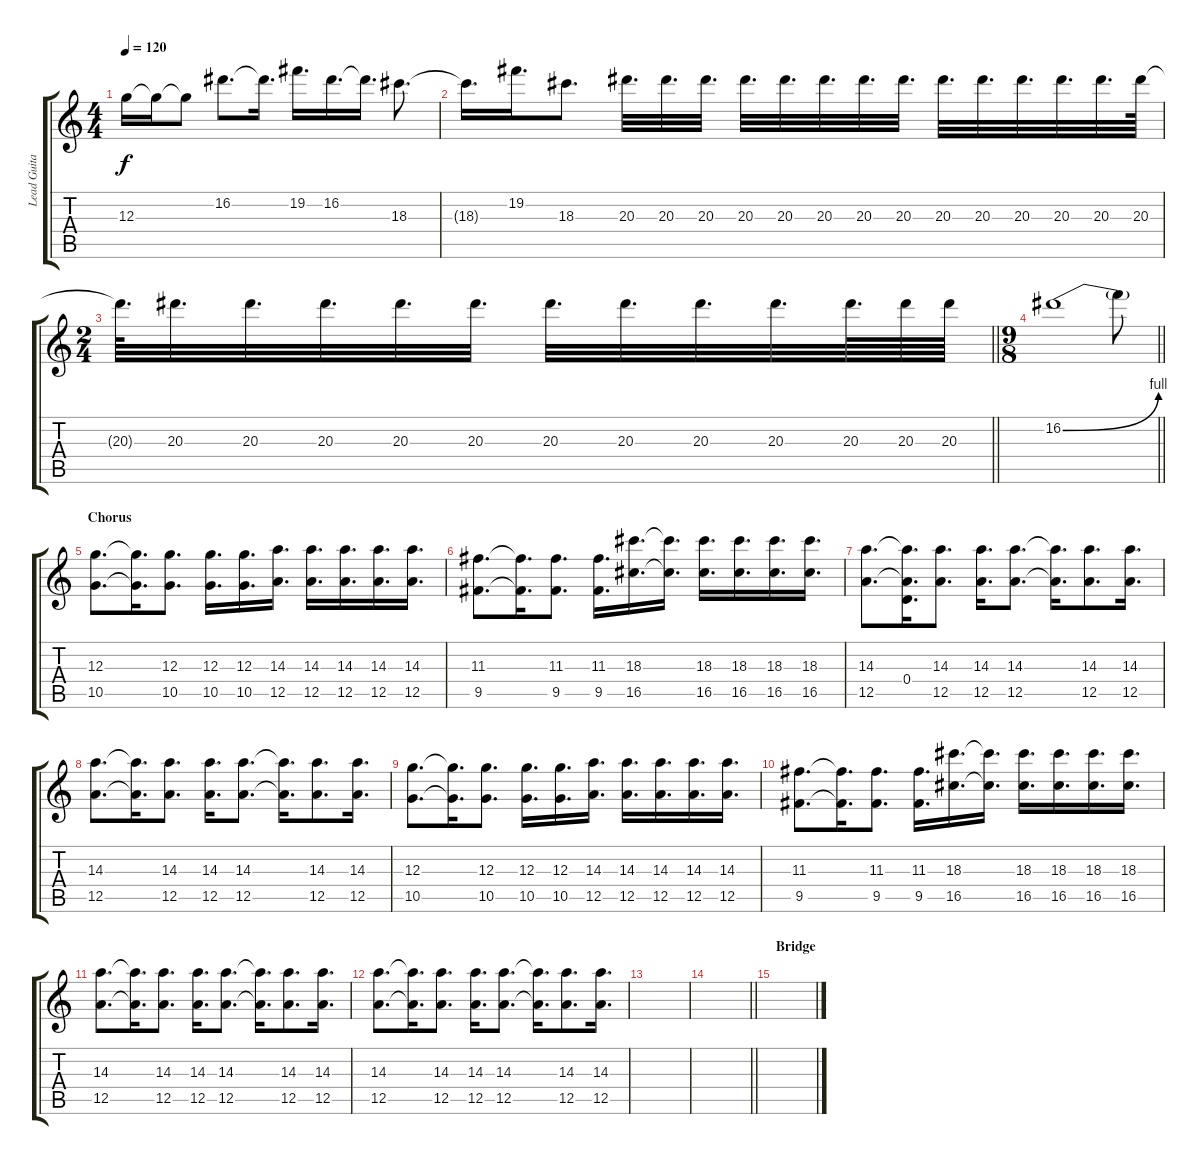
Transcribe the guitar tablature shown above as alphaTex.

\track ("Lead Guitar" "Lead Guita") {instrument distortionguitar}
\staff {score tabs}
\tuning (E4 B3 G3 D3 A2 B1) {hide}
\ts (4 4)
\tempo 120
\clef g2
\ks c
12.3{t}.16{dy f} 12.3{t}.16 12.3{t}.8 16.2.8{d volume 11 balance 0} 16.2{t}.16{d} 19.2.16{d} 16.2.16{d} 16.2{t}.16{d} 18.3.8{d} |
18.3{t}.16{d} 19.2.16{d} 18.3.8{d} 20.3.32{d} 20.3.32{d} 20.3.32{d} 20.3.32{d} 20.3.32{d} 20.3.32{d} 20.3.32{d} 20.3.32{d} 20.3.32{d} 20.3.32{d} 20.3.32{d} 20.3.32{d} 20.3.32{d} 20.3.64 |
\ts (2 4)
\barLineRight lightlight
20.3{t}.64{d} 20.3.32{d} 20.3.32{d} 20.3.32{d} 20.3.32{d} 20.3.32{d} 20.3.32{d} 20.3.32{d} 20.3.32{d} 20.3.32{d} 20.3.64{d} 20.3.64 20.3.64 |
\ts (9 8)
\barLineRight lightlight
16.2{be (bend 0 0 60 4)}.1 16.2{t}.8 |
\section ("" "Chorus")
(12.3 10.5).8{d volume 10 balance 8} (12.3{t} 10.5{t}).16{d} (12.3 10.5).8{d} (12.3 10.5).16{d} (12.3 10.5).16{d} (14.3 12.5).16{d} (14.3 12.5).16{d} (14.3 12.5).16{d} (14.3 12.5).16{d} (14.3 12.5).16{d} |
(11.3 9.5).8{d} (11.3{t} 9.5{t}).16{d} (11.3 9.5).8{d} (11.3 9.5).16{d} (18.3 16.5).16{d} (18.3{t} 16.5{t}).16{d} (18.3 16.5).16{d} (18.3 16.5).16{d} (18.3 16.5).16{d} (18.3 16.5).16{d} |
(14.3 12.5).8{d} (14.3{t} 0.4 12.5{t}).16{d} (14.3 12.5).8{d} (14.3 12.5).16{d} (14.3 12.5).8{d} (14.3{t} 12.5{t}).16{d} (14.3 12.5).8{d} (14.3 12.5).16{d} |
(14.3 12.5).8{d} (14.3{t} 12.5{t}).16{d} (14.3 12.5).8{d} (14.3 12.5).16{d} (14.3 12.5).8{d} (14.3{t} 12.5{t}).16{d} (14.3 12.5).8{d} (14.3 12.5).16{d} |
(12.3 10.5).8{d} (12.3{t} 10.5{t}).16{d} (12.3 10.5).8{d} (12.3 10.5).16{d} (12.3 10.5).16{d} (14.3 12.5).16{d} (14.3 12.5).16{d} (14.3 12.5).16{d} (14.3 12.5).16{d} (14.3 12.5).16{d} |
(11.3 9.5).8{d} (11.3{t} 9.5{t}).16{d} (11.3 9.5).8{d} (11.3 9.5).16{d} (18.3 16.5).16{d} (18.3{t} 16.5{t}).16{d} (18.3 16.5).16{d} (18.3 16.5).16{d} (18.3 16.5).16{d} (18.3 16.5).16{d} |
(14.3 12.5).8{d} (14.3{t} 12.5{t}).16{d} (14.3 12.5).8{d} (14.3 12.5).16{d} (14.3 12.5).8{d} (14.3{t} 12.5{t}).16{d} (14.3 12.5).8{d} (14.3 12.5).16{d} |
(14.3 12.5).8{d} (14.3{t} 12.5{t}).16{d} (14.3 12.5).8{d} (14.3 12.5).16{d} (14.3 12.5).8{d} (14.3{t} 12.5{t}).16{d} (14.3 12.5).8{d} (14.3 12.5).16{d} |
|
\barLineRight lightlight
|
\section ("" "Bridge")
